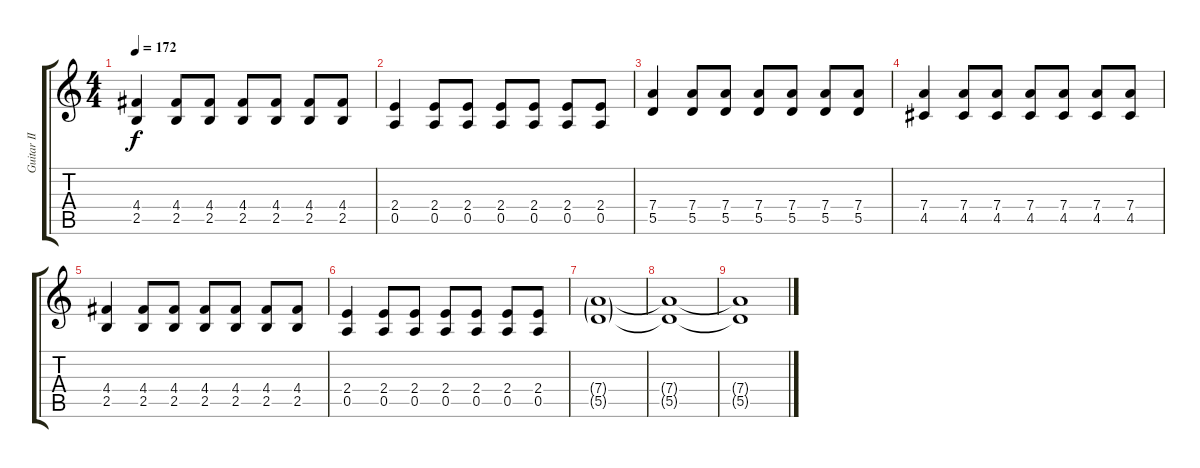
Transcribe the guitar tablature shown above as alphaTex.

\track ("Guitar II - Kita" "Guitar II ") {instrument overdrivenguitar}
\staff {score tabs}
\tuning (E4 B3 G3 D3 A2 E2) {hide}
\ts (4 4)
\tempo 172
\clef g2
\ks c
(4.4 2.5).4{dy f} (4.4 2.5).8 (4.4 2.5).8 (4.4 2.5).8 (4.4 2.5).8 (4.4 2.5).8 (4.4 2.5).8 |
(2.4 0.5).4 (2.4 0.5).8 (2.4 0.5).8 (2.4 0.5).8 (2.4 0.5).8 (2.4 0.5).8 (2.4 0.5).8 |
(7.4 5.5).4 (7.4 5.5).8 (7.4 5.5).8 (7.4 5.5).8 (7.4 5.5).8 (7.4 5.5).8 (7.4 5.5).8 |
(7.4 4.5).4 (7.4 4.5).8 (7.4 4.5).8 (7.4 4.5).8 (7.4 4.5).8 (7.4 4.5).8 (7.4 4.5).8 |
(4.4 2.5).4 (4.4 2.5).8 (4.4 2.5).8 (4.4 2.5).8 (4.4 2.5).8 (4.4 2.5).8 (4.4 2.5).8 |
(2.4 0.5).4 (2.4 0.5).8 (2.4 0.5).8 (2.4 0.5).8 (2.4 0.5).8 (2.4 0.5).8 (2.4 0.5).8 |
(7.4{g} 5.5{g}).1 |
(7.4{t} 5.5{t}).1 |
(7.4{t} 5.5{t}).1
